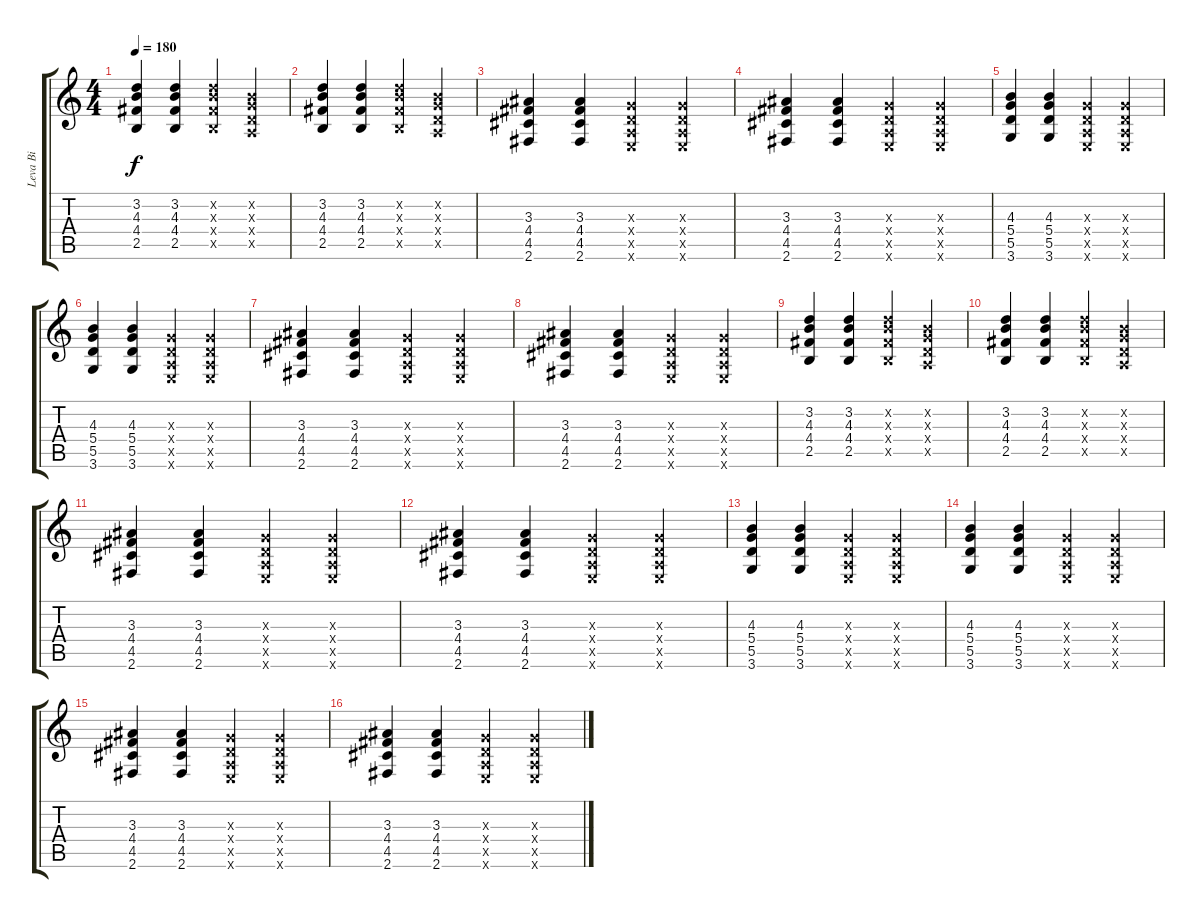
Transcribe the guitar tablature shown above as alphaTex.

\track ("Leva Bi" "Leva Bi") {instrument acousticguitarnylon}
\staff {score tabs}
\tuning (E4 B3 G3 D3 A2 E2) {hide}
\ts (4 4)
\tempo 180
\clef g2
\ks c
(3.2 4.3 4.4 2.5).4{dy f} (3.2 4.3 4.4 2.5).4 (3.2{x} 4.3{x} 4.4{x} 2.5{x}).4 (0.2{x} 0.3{x} 0.4{x} 0.5{x}).4 |
(3.2 4.3 4.4 2.5).4 (3.2 4.3 4.4 2.5).4 (3.2{x} 4.3{x} 4.4{x} 2.5{x}).4 (0.2{x} 0.3{x} 0.4{x} 0.5{x}).4 |
(3.3 4.4 4.5 2.6).4 (3.3 4.4 4.5 2.6).4 (0.3{x} 0.4{x} 0.5{x} 0.6{x}).4 (0.3{x} 0.4{x} 0.5{x} 0.6{x}).4 |
(3.3 4.4 4.5 2.6).4 (3.3 4.4 4.5 2.6).4 (0.3{x} 0.4{x} 0.5{x} 0.6{x}).4 (0.3{x} 0.4{x} 0.5{x} 0.6{x}).4 |
(4.3 5.4 5.5 3.6).4 (4.3 5.4 5.5 3.6).4 (0.3{x} 0.4{x} 0.5{x} 0.6{x}).4 (0.3{x} 0.4{x} 0.5{x} 0.6{x}).4 |
(4.3 5.4 5.5 3.6).4 (4.3 5.4 5.5 3.6).4 (0.3{x} 0.4{x} 0.5{x} 0.6{x}).4 (0.3{x} 0.4{x} 0.5{x} 0.6{x}).4 |
(3.3 4.4 4.5 2.6).4 (3.3 4.4 4.5 2.6).4 (0.3{x} 0.4{x} 0.5{x} 0.6{x}).4 (0.3{x} 0.4{x} 0.5{x} 0.6{x}).4 |
(3.3 4.4 4.5 2.6).4 (3.3 4.4 4.5 2.6).4 (0.3{x} 0.4{x} 0.5{x} 0.6{x}).4 (0.3{x} 0.4{x} 0.5{x} 0.6{x}).4 |
(3.2 4.3 4.4 2.5).4 (3.2 4.3 4.4 2.5).4 (3.2{x} 4.3{x} 4.4{x} 2.5{x}).4 (0.2{x} 0.3{x} 0.4{x} 0.5{x}).4 |
(3.2 4.3 4.4 2.5).4 (3.2 4.3 4.4 2.5).4 (3.2{x} 4.3{x} 4.4{x} 2.5{x}).4 (0.2{x} 0.3{x} 0.4{x} 0.5{x}).4 |
(3.3 4.4 4.5 2.6).4 (3.3 4.4 4.5 2.6).4 (0.3{x} 0.4{x} 0.5{x} 0.6{x}).4 (0.3{x} 0.4{x} 0.5{x} 0.6{x}).4 |
(3.3 4.4 4.5 2.6).4 (3.3 4.4 4.5 2.6).4 (0.3{x} 0.4{x} 0.5{x} 0.6{x}).4 (0.3{x} 0.4{x} 0.5{x} 0.6{x}).4 |
(4.3 5.4 5.5 3.6).4 (4.3 5.4 5.5 3.6).4 (0.3{x} 0.4{x} 0.5{x} 0.6{x}).4 (0.3{x} 0.4{x} 0.5{x} 0.6{x}).4 |
(4.3 5.4 5.5 3.6).4 (4.3 5.4 5.5 3.6).4 (0.3{x} 0.4{x} 0.5{x} 0.6{x}).4 (0.3{x} 0.4{x} 0.5{x} 0.6{x}).4 |
(3.3 4.4 4.5 2.6).4 (3.3 4.4 4.5 2.6).4 (0.3{x} 0.4{x} 0.5{x} 0.6{x}).4 (0.3{x} 0.4{x} 0.5{x} 0.6{x}).4 |
(3.3 4.4 4.5 2.6).4 (3.3 4.4 4.5 2.6).4 (0.3{x} 0.4{x} 0.5{x} 0.6{x}).4 (0.3{x} 0.4{x} 0.5{x} 0.6{x}).4
